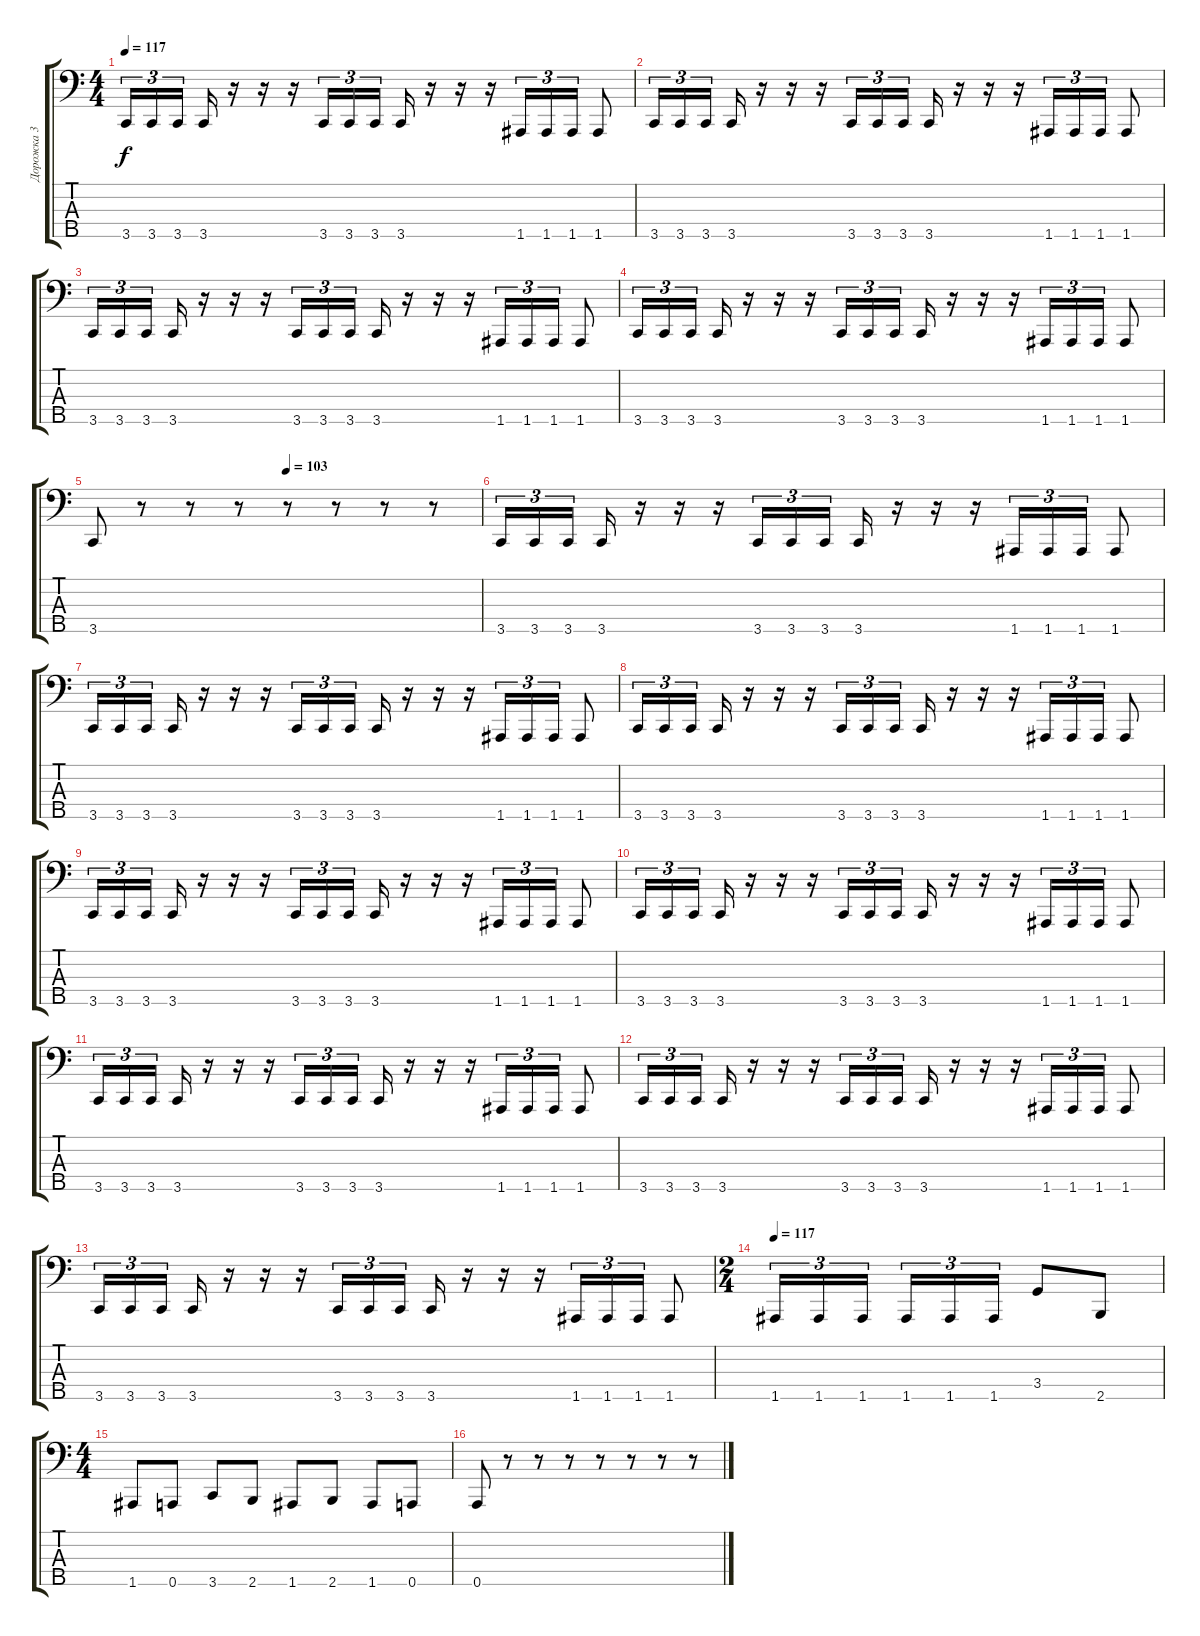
\track ("Дорожка 3" "Дорожка 3") {instrument electricbasspick}
\staff {score tabs}
\tuning (G2 D2 A1 E1 A0) {hide}
\ts (4 4)
\tempo 117
\clef f4
\ks c
3.5.16{tu (3 2) dy f} 3.5.16{tu (3 2)} 3.5.16{tu (3 2)} 3.5.16 r.16 r.16 r.16 3.5.16{tu (3 2)} 3.5.16{tu (3 2)} 3.5.16{tu (3 2)} 3.5.16 r.16 r.16 r.16 1.5.16{tu (3 2)} 1.5.16{tu (3 2)} 1.5.16{tu (3 2)} 1.5.8 |
3.5.16{tu (3 2)} 3.5.16{tu (3 2)} 3.5.16{tu (3 2)} 3.5.16 r.16 r.16 r.16 3.5.16{tu (3 2)} 3.5.16{tu (3 2)} 3.5.16{tu (3 2)} 3.5.16 r.16 r.16 r.16 1.5.16{tu (3 2)} 1.5.16{tu (3 2)} 1.5.16{tu (3 2)} 1.5.8 |
3.5.16{tu (3 2)} 3.5.16{tu (3 2)} 3.5.16{tu (3 2)} 3.5.16 r.16 r.16 r.16 3.5.16{tu (3 2)} 3.5.16{tu (3 2)} 3.5.16{tu (3 2)} 3.5.16 r.16 r.16 r.16 1.5.16{tu (3 2)} 1.5.16{tu (3 2)} 1.5.16{tu (3 2)} 1.5.8 |
3.5.16{tu (3 2)} 3.5.16{tu (3 2)} 3.5.16{tu (3 2)} 3.5.16 r.16 r.16 r.16 3.5.16{tu (3 2)} 3.5.16{tu (3 2)} 3.5.16{tu (3 2)} 3.5.16 r.16 r.16 r.16 1.5.16{tu (3 2)} 1.5.16{tu (3 2)} 1.5.16{tu (3 2)} 1.5.8 |
\tempo (103 0.5)
3.5.8 r.8 r.8 r.8 r.8 r.8 r.8 r.8 |
3.5.16{tu (3 2)} 3.5.16{tu (3 2)} 3.5.16{tu (3 2)} 3.5.16 r.16 r.16 r.16 3.5.16{tu (3 2)} 3.5.16{tu (3 2)} 3.5.16{tu (3 2)} 3.5.16 r.16 r.16 r.16 1.5.16{tu (3 2)} 1.5.16{tu (3 2)} 1.5.16{tu (3 2)} 1.5.8 |
3.5.16{tu (3 2)} 3.5.16{tu (3 2)} 3.5.16{tu (3 2)} 3.5.16 r.16 r.16 r.16 3.5.16{tu (3 2)} 3.5.16{tu (3 2)} 3.5.16{tu (3 2)} 3.5.16 r.16 r.16 r.16 1.5.16{tu (3 2)} 1.5.16{tu (3 2)} 1.5.16{tu (3 2)} 1.5.8 |
3.5.16{tu (3 2)} 3.5.16{tu (3 2)} 3.5.16{tu (3 2)} 3.5.16 r.16 r.16 r.16 3.5.16{tu (3 2)} 3.5.16{tu (3 2)} 3.5.16{tu (3 2)} 3.5.16 r.16 r.16 r.16 1.5.16{tu (3 2)} 1.5.16{tu (3 2)} 1.5.16{tu (3 2)} 1.5.8 |
3.5.16{tu (3 2)} 3.5.16{tu (3 2)} 3.5.16{tu (3 2)} 3.5.16 r.16 r.16 r.16 3.5.16{tu (3 2)} 3.5.16{tu (3 2)} 3.5.16{tu (3 2)} 3.5.16 r.16 r.16 r.16 1.5.16{tu (3 2)} 1.5.16{tu (3 2)} 1.5.16{tu (3 2)} 1.5.8 |
3.5.16{tu (3 2)} 3.5.16{tu (3 2)} 3.5.16{tu (3 2)} 3.5.16 r.16 r.16 r.16 3.5.16{tu (3 2)} 3.5.16{tu (3 2)} 3.5.16{tu (3 2)} 3.5.16 r.16 r.16 r.16 1.5.16{tu (3 2)} 1.5.16{tu (3 2)} 1.5.16{tu (3 2)} 1.5.8 |
3.5.16{tu (3 2)} 3.5.16{tu (3 2)} 3.5.16{tu (3 2)} 3.5.16 r.16 r.16 r.16 3.5.16{tu (3 2)} 3.5.16{tu (3 2)} 3.5.16{tu (3 2)} 3.5.16 r.16 r.16 r.16 1.5.16{tu (3 2)} 1.5.16{tu (3 2)} 1.5.16{tu (3 2)} 1.5.8 |
3.5.16{tu (3 2)} 3.5.16{tu (3 2)} 3.5.16{tu (3 2)} 3.5.16 r.16 r.16 r.16 3.5.16{tu (3 2)} 3.5.16{tu (3 2)} 3.5.16{tu (3 2)} 3.5.16 r.16 r.16 r.16 1.5.16{tu (3 2)} 1.5.16{tu (3 2)} 1.5.16{tu (3 2)} 1.5.8 |
3.5.16{tu (3 2)} 3.5.16{tu (3 2)} 3.5.16{tu (3 2)} 3.5.16 r.16 r.16 r.16 3.5.16{tu (3 2)} 3.5.16{tu (3 2)} 3.5.16{tu (3 2)} 3.5.16 r.16 r.16 r.16 1.5.16{tu (3 2)} 1.5.16{tu (3 2)} 1.5.16{tu (3 2)} 1.5.8 |
\ts (2 4)
\tempo 117
1.5.16{tu (3 2)} 1.5.16{tu (3 2)} 1.5.16{tu (3 2)} 1.5.16{tu (3 2)} 1.5.16{tu (3 2)} 1.5.16{tu (3 2)} 3.4.8 2.5.8 |
\ts (4 4)
1.5.8 0.5.8 3.5.8 2.5.8 1.5.8 2.5.8 1.5.8 0.5.8 |
0.5.8 r.8 r.8 r.8 r.8 r.8 r.8 r.8
